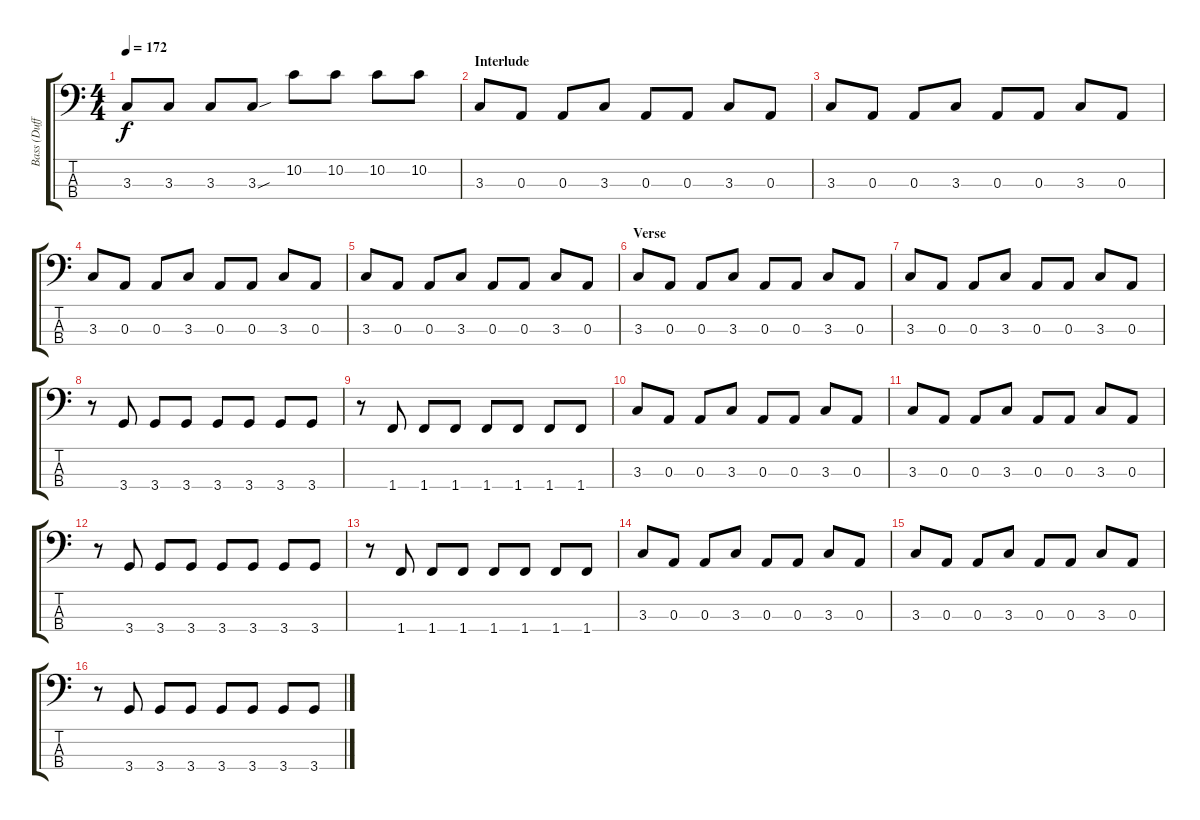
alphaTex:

\track ("Bass (Duff)" "Bass (Duff") {instrument electricbasspick}
\staff {score tabs}
\tuning (G2 D2 A1 E1) {hide}
\ts (4 4)
\tempo 172
\clef f4
\ks c
3.3.8{dy f} 3.3.8 3.3.8 3.3{sou}.8 10.2.8 10.2.8 10.2.8 10.2.8 |
\section ("" "Interlude")
3.3.8 0.3.8 0.3.8 3.3.8 0.3.8 0.3.8 3.3.8 0.3.8 |
3.3.8 0.3.8 0.3.8 3.3.8 0.3.8 0.3.8 3.3.8 0.3.8 |
3.3.8 0.3.8 0.3.8 3.3.8 0.3.8 0.3.8 3.3.8 0.3.8 |
3.3.8 0.3.8 0.3.8 3.3.8 0.3.8 0.3.8 3.3.8 0.3.8 |
\section ("" "Verse")
3.3.8 0.3.8 0.3.8 3.3.8 0.3.8 0.3.8 3.3.8 0.3.8 |
3.3.8 0.3.8 0.3.8 3.3.8 0.3.8 0.3.8 3.3.8 0.3.8 |
r.8 3.4.8 3.4.8 3.4.8 3.4.8 3.4.8 3.4.8 3.4.8 |
r.8 1.4.8 1.4.8 1.4.8 1.4.8 1.4.8 1.4.8 1.4.8 |
3.3.8 0.3.8 0.3.8 3.3.8 0.3.8 0.3.8 3.3.8 0.3.8 |
3.3.8 0.3.8 0.3.8 3.3.8 0.3.8 0.3.8 3.3.8 0.3.8 |
r.8 3.4.8 3.4.8 3.4.8 3.4.8 3.4.8 3.4.8 3.4.8 |
r.8 1.4.8 1.4.8 1.4.8 1.4.8 1.4.8 1.4.8 1.4.8 |
3.3.8 0.3.8 0.3.8 3.3.8 0.3.8 0.3.8 3.3.8 0.3.8 |
3.3.8 0.3.8 0.3.8 3.3.8 0.3.8 0.3.8 3.3.8 0.3.8 |
r.8 3.4.8 3.4.8 3.4.8 3.4.8 3.4.8 3.4.8 3.4.8
